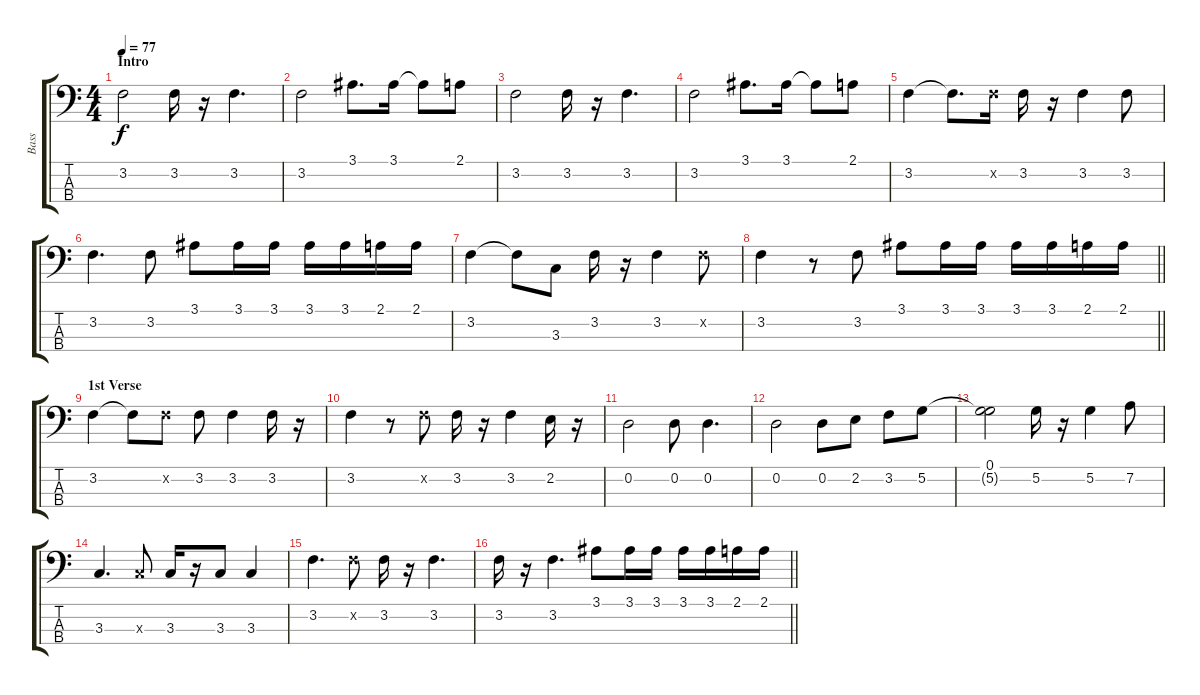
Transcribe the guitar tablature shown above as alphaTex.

\track ("Bass" "Bass") {instrument electricbassfinger}
\staff {score tabs}
\tuning (G2 D2 A1 E1) {hide}
\ts (4 4)
\section ("" "Intro")
\tempo 77
\clef f4
\ks c
3.2.2{dy f instrument electricbassfinger} 3.2.16 r.16 3.2.4{d} |
3.2.2 3.1.8{d} 3.1.16 3.1{t}.8 2.1.8 |
3.2.2 3.2.16 r.16 3.2.4{d} |
3.2.2 3.1.8{d} 3.1.16 3.1{t}.8 2.1.8 |
3.2.4 3.2{t}.8{d} 3.2{x}.16 3.2.16 r.16 3.2.4 3.2.8 |
3.2.4{d} 3.2.8 3.1.8 3.1.16 3.1.16 3.1.16 3.1.16 2.1.16 2.1.16 |
3.2.4 3.2{t}.8 3.3.8 3.2.16 r.16 3.2.4 3.2{x}.8 |
\barLineRight lightlight
3.2.4 r.8 3.2.8 3.1.8 3.1.16 3.1.16 3.1.16 3.1.16 2.1.16 2.1.16 |
\section ("" "1st Verse ")
3.2.4 3.2{t}.8 3.2{x}.8 3.2.8 3.2.4 3.2.16 r.16 |
3.2.4 r.8 3.2{x}.8 3.2.16 r.16 3.2.4 2.2.16 r.16 |
0.2.2 0.2.8 0.2.4{d} |
0.2.2 0.2.8 2.2.8 3.2.8 5.2.8 |
(0.1 5.2{t}).2 5.2.16 r.16 5.2.4 7.2.8 |
3.3.4{d} 3.3{x}.8 3.3.16 r.16 3.3.8 3.3.4 |
3.2.4{d} 3.2{x}.8 3.2.16 r.16 3.2.4{d} |
\barLineRight lightlight
3.2.16 r.16 3.2.4{d} 3.1.8 3.1.16 3.1.16 3.1.16 3.1.16 2.1.16 2.1.16
